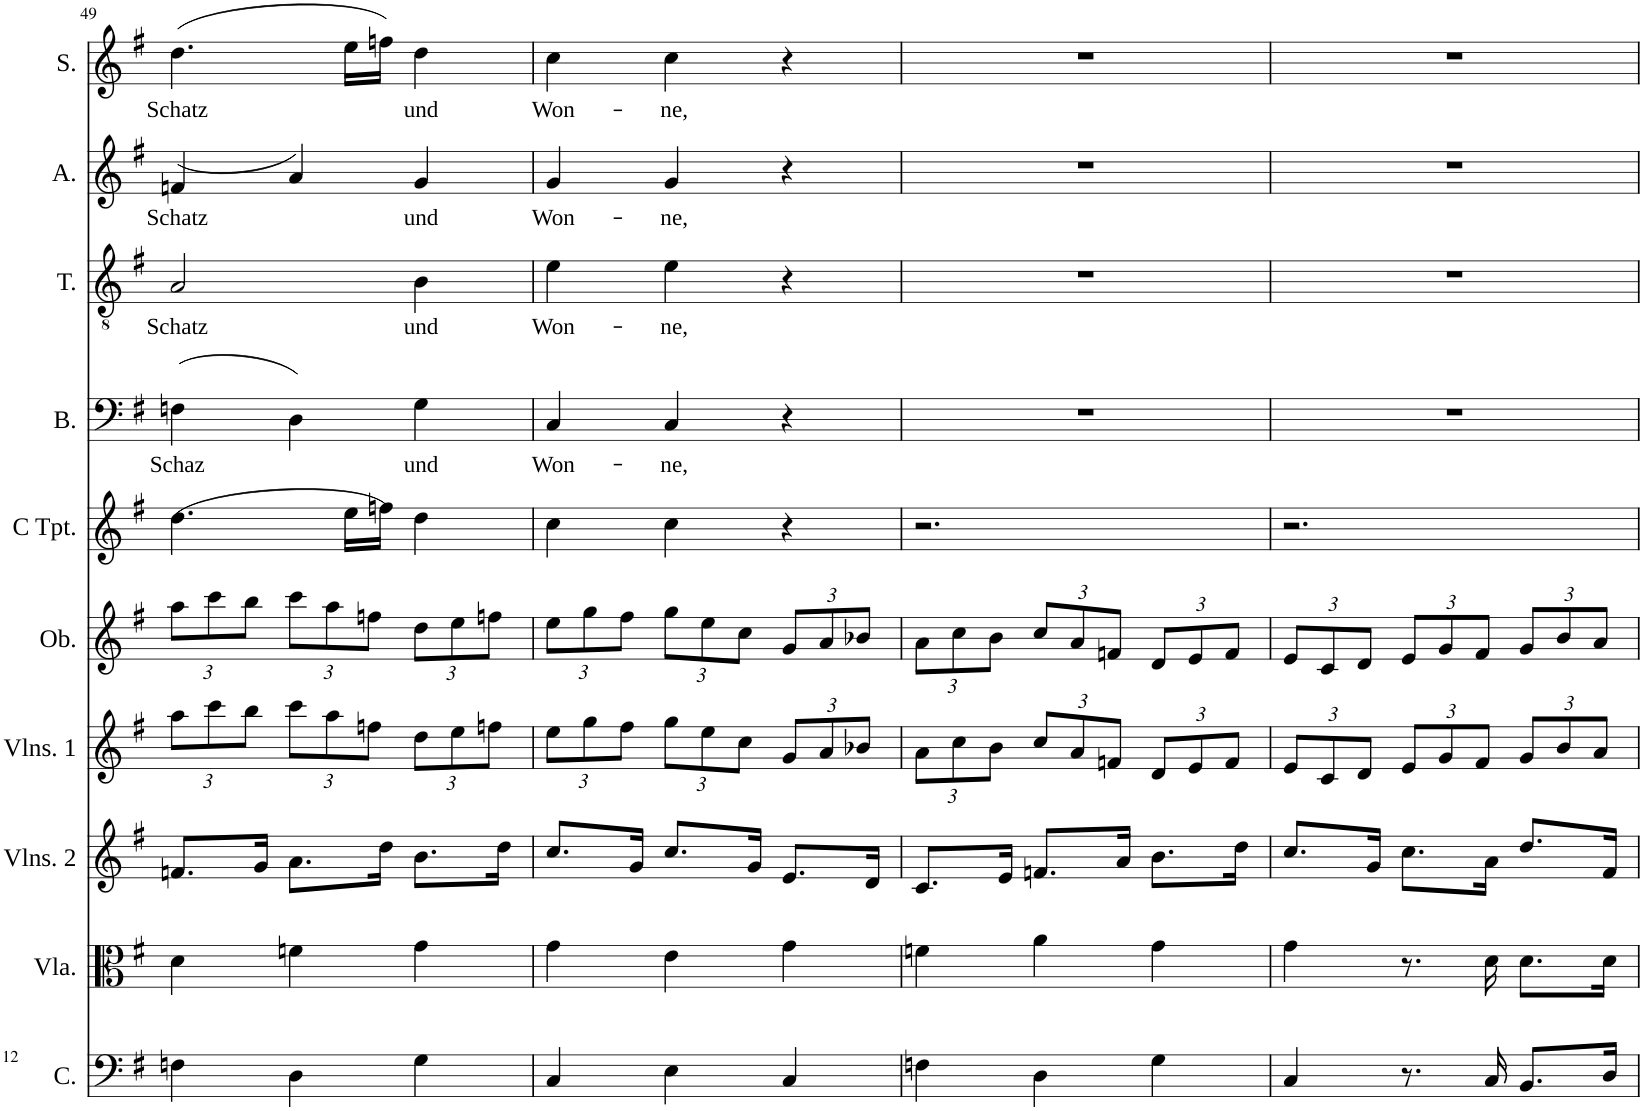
**kern	**kern	**kern	**kern	**kern	**kern	**kern	**text	**kern	**text	**kern	**text	**kern	**text
*part10	*part9	*part8	*part7	*part6	*part5	*part4	*part4	*part3	*part3	*part2	*part2	*part1	*part1
*staff10	*staff9	*staff8	*staff7	*staff6	*staff5	*staff4	*staff4	*staff3	*staff3	*staff2	*staff2	*staff1	*staff1
*I"Continuo	*I"Viola	*I"Violins 2	*I"Violins 1	*I"Oboe	*I"C Trumpet	*I"Bass	*	*I"Tenor	*	*I"Alto	*	*I"Soprano	*
*I'C.	*I'Vla.	*I'Vlns. 2	*I'Vlns. 1	*I'Ob.	*I'C Tpt.	*I'B.	*	*I'T.	*	*I'A.	*	*I'S.	*
!!LO:PB:g=z
*clefF4	*clefC3	*clefG2	*clefG2	*clefG2	*clefG2	*clefF4	*	*clefGv2	*	*clefG2	*	*clefG2	*
*k[f#]	*k[f#]	*k[f#]	*k[f#]	*k[f#]	*k[f#]	*k[f#]	*	*k[f#]	*	*k[f#]	*	*k[f#]	*
*M3/4	*M3/4	*M3/4	*M3/4	*M3/4	*M3/4	*M3/4	*	*M3/4	*	*M3/4	*	*M3/4	*
*	*	*	*Xbrackettup	*Xbrackettup	*	*	*	*	*	*	*	*	*
=49	=49	=49	=49	=49	=49	=49	=49	=49	=49	=49	=49	=49	=49
!	!	!	!	!	!	!	!LO:LY:b	!	!LO:LY:b	!	!LO:LY:b	!	!LO:LY:b
4Fn\	4d\	8.fn/L	12aa\L	12aa\L	(4.dd\	(4Fn\	Schaz	2A/	Schatz	(4fn/	Schatz	(4.dd\	Schatz
.	.	.	12ccc\	12ccc\	.	.	.	.	.	.	.	.	.
.	.	.	12bb\J	12bb\J	.	.	.	.	.	.	.	.	.
.	.	16g/Jk	.	.	.	.	.	.	.	.	.	.	.
4D\	4fn\	8.a\L	12ccc\L	12ccc\L	.	4D\)	.	.	.	4a/)	.	.	.
.	.	.	12aa\	12aa\	.	.	.	.	.	.	.	.	.
.	.	.	.	.	16ee\LL	.	.	.	.	.	.	16ee\LL	.
.	.	.	12ffn\J	12ffn\J	.	.	.	.	.	.	.	.	.
.	.	16dd\Jk	.	.	16ffn\JJ)	.	.	.	.	.	.	16ffn\JJ)	.
!	!	!	!	!	!	!	!LO:LY:b	!	!LO:LY:b	!	!LO:LY:b	!	!LO:LY:b
4G\	4g\	8.b\L	12dd\L	12dd\L	4dd\	4G\	und	4B\	und	4g/	und	4dd\	und
.	.	.	12ee\	12ee\	.	.	.	.	.	.	.	.	.
.	.	.	12ffn\J	12ffn\J	.	.	.	.	.	.	.	.	.
.	.	16dd\Jk	.	.	.	.	.	.	.	.	.	.	.
=50	=50	=50	=50	=50	=50	=50	=50	=50	=50	=50	=50	=50	=50
!	!	!	!	!	!	!	!LO:LY:b	!	!LO:LY:b	!	!LO:LY:b	!	!LO:LY:b
4C/	4g\	8.cc/L	12ee\L	12ee\L	4cc\	4C/	Won-	4e\	Won-	4g/	Won-	4cc\	Won-
.	.	.	12gg\	12gg\	.	.	.	.	.	.	.	.	.
.	.	.	12ff#\J	12ff#\J	.	.	.	.	.	.	.	.	.
.	.	16g/Jk	.	.	.	.	.	.	.	.	.	.	.
!	!	!	!	!	!	!	!LO:LY:b	!	!LO:LY:b	!	!LO:LY:b	!	!LO:LY:b
4E\	4e\	8.cc/L	12gg\L	12gg\L	4cc\	4C/	-ne,	4e\	-ne,	4g/	-ne,	4cc\	-ne,
.	.	.	12ee\	12ee\	.	.	.	.	.	.	.	.	.
.	.	.	12cc\J	12cc\J	.	.	.	.	.	.	.	.	.
.	.	16g/Jk	.	.	.	.	.	.	.	.	.	.	.
4C/	4g\	8.e/L	12g/L	12g/L	4r	4r	.	4r	.	4r	.	4r	.
.	.	.	12a/	12a/	.	.	.	.	.	.	.	.	.
.	.	.	12b-X/J	12b-X/J	.	.	.	.	.	.	.	.	.
.	.	16d/Jk	.	.	.	.	.	.	.	.	.	.	.
=51	=51	=51	=51	=51	=51	=51	=51	=51	=51	=51	=51	=51	=51
4Fn\	4fn\	8.c/L	12a\L	12a\L	2.r	2.r	.	2.r	.	2.r	.	2.r	.
.	.	.	12cc\	12cc\	.	.	.	.	.	.	.	.	.
.	.	.	12b\J	12b\J	.	.	.	.	.	.	.	.	.
.	.	16e/Jk	.	.	.	.	.	.	.	.	.	.	.
4D\	4a\	8.fn/L	12cc/L	12cc/L	.	.	.	.	.	.	.	.	.
.	.	.	12a/	12a/	.	.	.	.	.	.	.	.	.
.	.	.	12fn/J	12fn/J	.	.	.	.	.	.	.	.	.
.	.	16a/Jk	.	.	.	.	.	.	.	.	.	.	.
4G\	4g\	8.b\L	12d/L	12d/L	.	.	.	.	.	.	.	.	.
.	.	.	12e/	12e/	.	.	.	.	.	.	.	.	.
.	.	.	12f/J	12f/J	.	.	.	.	.	.	.	.	.
.	.	16dd\Jk	.	.	.	.	.	.	.	.	.	.	.
=52	=52	=52	=52	=52	=52	=52	=52	=52	=52	=52	=52	=52	=52
4C/	4g\	8.cc/L	12e/L	12e/L	2.r	2.r	.	2.r	.	2.r	.	2.r	.
.	.	.	12c/	12c/	.	.	.	.	.	.	.	.	.
.	.	.	12d/J	12d/J	.	.	.	.	.	.	.	.	.
.	.	16g/Jk	.	.	.	.	.	.	.	.	.	.	.
8.r	8.r	8.cc\L	12e/L	12e/L	.	.	.	.	.	.	.	.	.
.	.	.	12g/	12g/	.	.	.	.	.	.	.	.	.
.	.	.	12f#/J	12f#/J	.	.	.	.	.	.	.	.	.
16C/	16d\	16a\Jk	.	.	.	.	.	.	.	.	.	.	.
8.BB/L	8.d\L	8.dd/L	12g/L	12g/L	.	.	.	.	.	.	.	.	.
.	.	.	12b/	12b/	.	.	.	.	.	.	.	.	.
.	.	.	12a/J	12a/J	.	.	.	.	.	.	.	.	.
16D/Jk	16d\Jk	16f#/Jk	.	.	.	.	.	.	.	.	.	.	.
=	=	=	=	=	=	=	=	=	=	=	=	=	=
*-	*-	*-	*-	*-	*-	*-	*-	*-	*-	*-	*-	*-	*-
